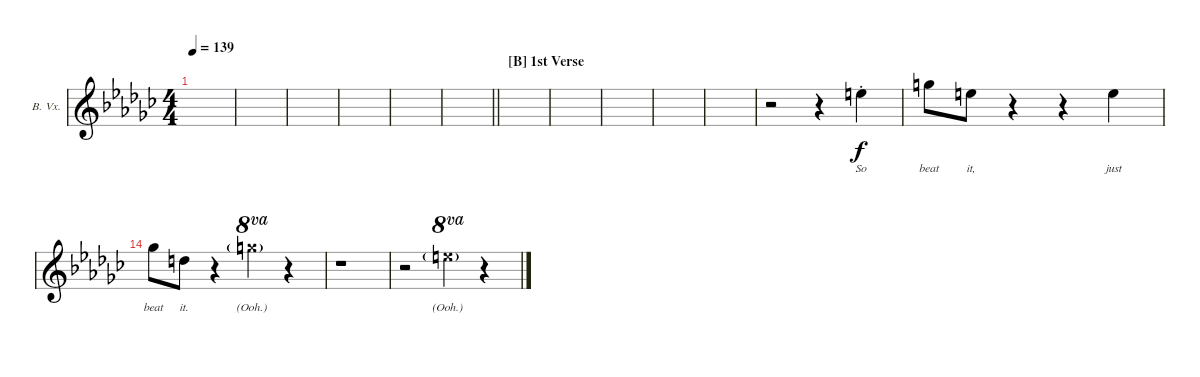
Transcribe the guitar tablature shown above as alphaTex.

\bracketExtendMode groupsimilarinstruments
\firstSystemTrackNameOrientation horizontal
\otherSystemsTrackNameOrientation horizontal
\defaultBarNumberDisplay FirstOfSystem
\track ("Backing Vocals" "B. Vx.") {instrument synthvoice}
\staff {score}
\tuning (Eb4 Bb3 Gb3 Db3 Ab2 Eb2)
\displaytranspose 13
\ts (4 4)
\tempo 139
\clef g2
\ks gb
|
|
|
|
|
\barLineRight lightlight
|
\section ("B" "1st Verse")
|
|
|
|
|
r.2{lyrics (0 "") lyrics (1 "") lyrics (2 "") lyrics (3 "") lyrics (4 "")} r.4 5.2{st}.4{lyrics (0 "So") lyrics (1 "") lyrics (2 "") lyrics (3 "") lyrics (4 "")} |
3.1.8{lyrics (0 "beat") lyrics (1 "") lyrics (2 "") lyrics (3 "") lyrics (4 "")} 5.2.8{lyrics (0 "it,") lyrics (1 "") lyrics (2 "") lyrics (3 "") lyrics (4 "")} r.4 r.4 0.1.4{lyrics (0 "just") lyrics (1 "") lyrics (2 "") lyrics (3 "") lyrics (4 "")} |
2.1.8{lyrics (0 "beat") lyrics (1 "") lyrics (2 "") lyrics (3 "") lyrics (4 "")} 3.2.8{lyrics (0 "it.") lyrics (1 "") lyrics (2 "") lyrics (3 "") lyrics (4 "")} r.4 15.1{g x}.4{ot 8va lyrics (0 "(Ooh.)") lyrics (1 "") lyrics (2 "") lyrics (3 "") lyrics (4 "")} r.4 |
r.1 |
r.2 17.2{g x}.4{ot 8va lyrics (0 "(Ooh.)") lyrics (1 "") lyrics (2 "") lyrics (3 "") lyrics (4 "")} r.4
